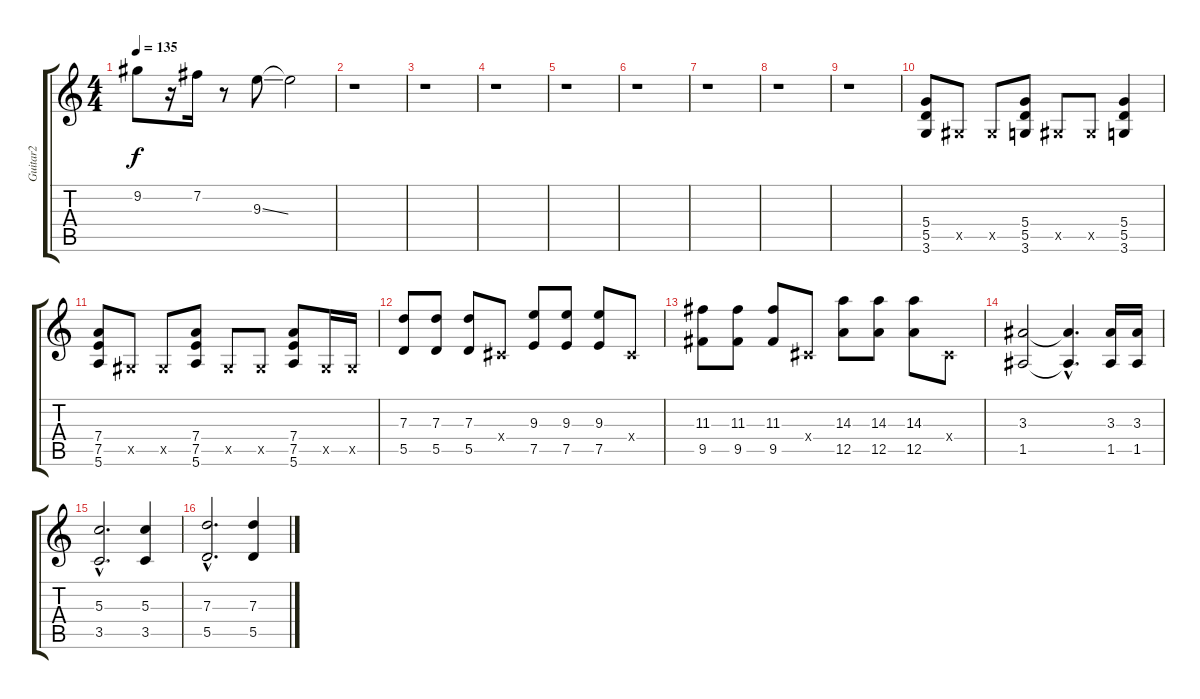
\track ("Guitar2" "Guitar2") {instrument overdrivenguitar}
\staff {score tabs}
\tuning (E4 B3 G3 D3 A2 E2) {hide}
\ts (4 4)
\tempo 135
\clef g2
\ks c
9.2.8{dy f} r.16 7.2.16 r.8 9.3{ss}.8 9.3{t}.2 |
r.1 |
r.1 |
r.1 |
r.1 |
r.1 |
r.1 |
r.1 |
r.1 |
(5.4 5.5 3.6).8 -1.5{x}.8 -1.5{x}.8 (5.4 5.5 3.6).8 -1.5{x}.8 -1.5{x}.8 (5.4 5.5 3.6).4 |
(7.4 7.5 5.6).8 -1.5{x}.8 -1.5{x}.8 (7.4 7.5 5.6).8 -1.5{x}.8 -1.5{x}.8 (7.4 7.5 5.6).8 -1.5{x}.16 -1.5{x}.16 |
(7.3 5.5).8 (7.3 5.5).8 (7.3 5.5).8 -1.4{x}.8 (9.3 7.5).8 (9.3 7.5).8 (9.3 7.5).8 -1.4{x}.8 |
(11.3 9.5).8 (11.3 9.5).8 (11.3 9.5).8 -1.4{x}.8 (14.3 12.5).8 (14.3 12.5).8 (14.3 12.5).8 -1.4{x}.8 |
(3.3 1.5).2 (3.3{hac t} 1.5{hac t}).4{d} (3.3 1.5).16 (3.3 1.5).16 |
(5.3{hac} 3.5{hac}).2{d} (5.3 3.5).4 |
(7.3{hac} 5.5{hac}).2{d} (7.3 5.5).4
